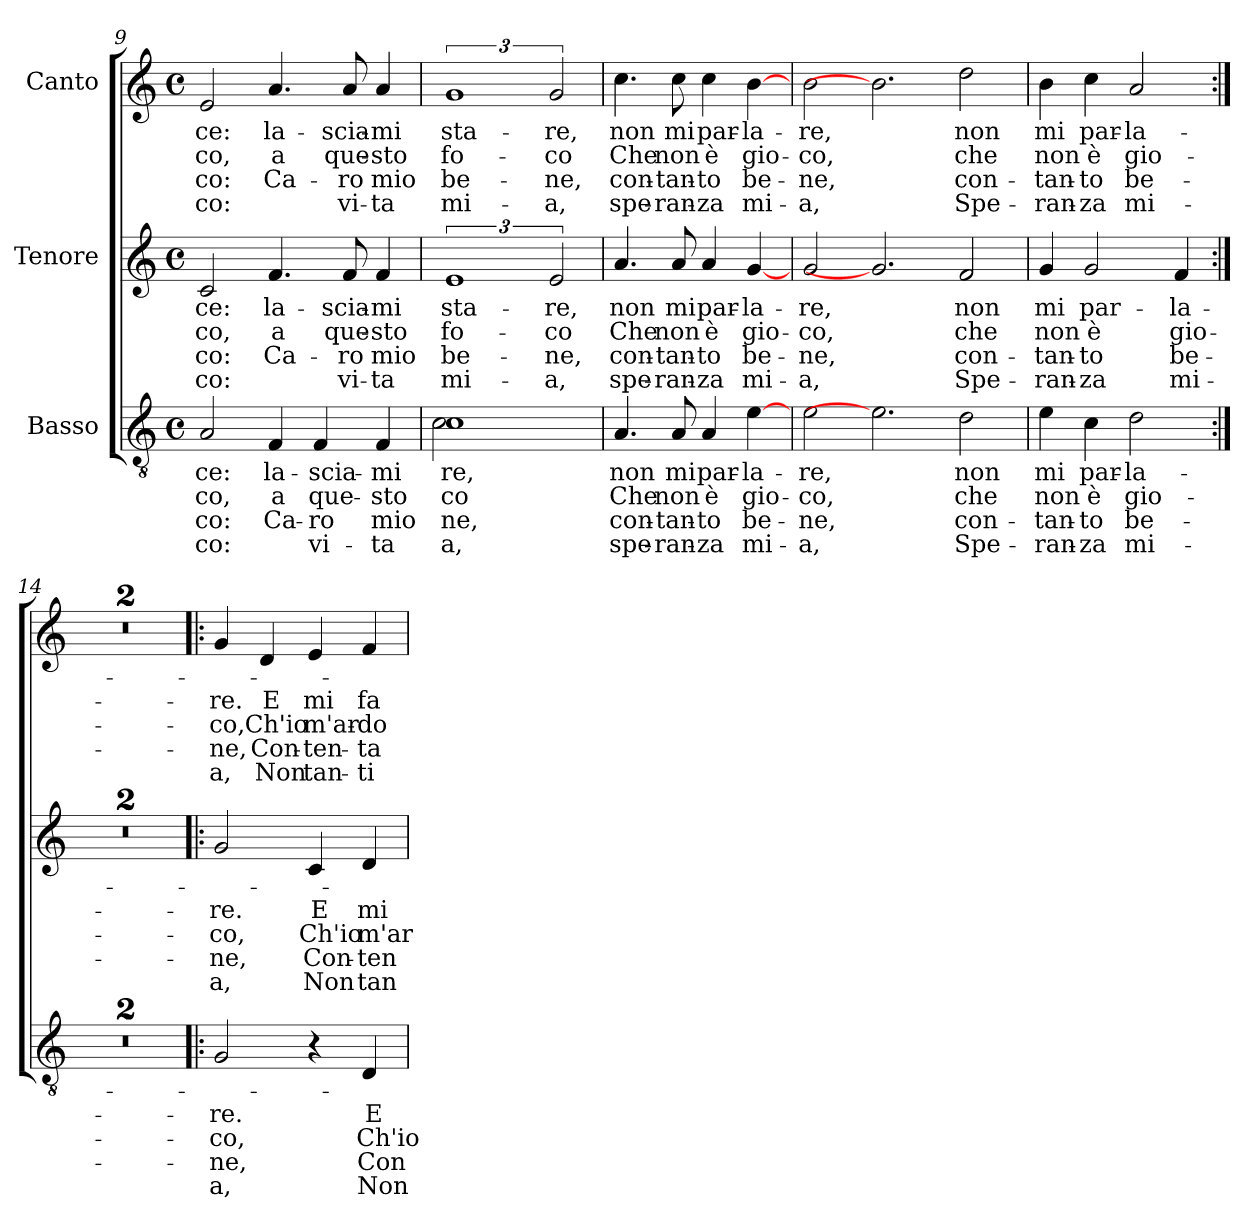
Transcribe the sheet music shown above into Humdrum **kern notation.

**kern	**text	**text	**text	**text	**text	**kern	**text	**text	**text	**text	**text	**kern	**text	**text	**text	**text	**text
*part3	*part3	*part3	*part3	*part3	*part3	*part2	*part2	*part2	*part2	*part2	*part2	*part1	*part1	*part1	*part1	*part1	*part1
*staff3	*staff3	*staff3	*staff3	*staff3	*staff3	*staff2	*staff2	*staff2	*staff2	*staff2	*staff2	*staff1	*staff1	*staff1	*staff1	*staff1	*staff1
*I"Basso	*	*	*	*	*	*I"Tenore	*	*	*	*	*	*I"Canto	*	*	*	*	*
*clefGv2	*	*	*	*	*	*clefG2	*	*	*	*	*	*clefG2	*	*	*	*	*
*k[]	*	*	*	*	*	*k[]	*	*	*	*	*	*k[]	*	*	*	*	*
*C:	*	*	*	*	*	*C:	*	*	*	*	*	*C:	*	*	*	*	*
*M4/4	*	*	*	*	*	*M4/4	*	*	*	*	*	*M4/4	*	*	*	*	*
*met(c)	*	*	*	*	*	*met(c)	*	*	*	*	*	*met(c)	*	*	*	*	*
=9	=9	=9	=9	=9	=9	=9	=9	=9	=9	=9	=9	=9	=9	=9	=9	=9	=9
!	!LO:LY:b	!LO:LY:b	!LO:LY:b	!LO:LY:b	!	!	!LO:LY:b	!LO:LY:b	!LO:LY:b	!LO:LY:b	!	!	!LO:LY:b	!LO:LY:b	!LO:LY:b	!LO:LY:b	!
2A/	-ce:	-co,	-co:	-co:	.	2c/	-ce:	-co,	-co:	-co:	.	2e/	-ce:	-co,	-co:	-co:	.
!	!LO:LY:b	!LO:LY:b	!LO:LY:b	!LO:LY:b	!	!	!LO:LY:b	!LO:LY:b	!LO:LY:b	!LO:LY:b	!	!	!LO:LY:b	!LO:LY:b	!LO:LY:b	!LO:LY:b	!
4F/	la-	a	Ca-	[o]	.	4.f/	la-	a	Ca-	[o]	.	4.a/	la-	a	Ca-	[o]	.
!	!LO:LY:b	!LO:LY:b	!LO:LY:b	!LO:LY:b	!	!	!	!	!	!	!	!	!	!	!	!	!
4F</	-scia-	que-	-ro	vi-	.	.	.	.	.	.	.	.	.	.	.	.	.
!	!	!	!	!	!	!	!LO:LY:b	!LO:LY:b	!LO:LY:b	!LO:LY:b	!	!	!LO:LY:b	!LO:LY:b	!LO:LY:b	!LO:LY:b	!
.	.	.	.	.	.	8f</	-scia-	que-	-ro	vi-	.	8a</	-scia-	que-	-ro	vi-	.
!	!LO:LY:b	!LO:LY:b	!LO:LY:b	!LO:LY:b	!	!	!LO:LY:b	!LO:LY:b	!LO:LY:b	!LO:LY:b	!	!	!LO:LY:b	!LO:LY:b	!LO:LY:b	!LO:LY:b	!
4F/	-mi	-sto	mio	-ta	.	4f/	-mi	-sto	mio	-ta	.	4a/	-mi	-sto	mio	-ta	.
=10!	=10!	=10!	=10!	=10!	=10!	=10!	=10!	=10!	=10!	=10!	=10!	=10!	=10!	=10!	=10!	=10!	=10!
!	!LO:LY:b	!LO:LY:b	!LO:LY:b	!LO:LY:b	!	!	!	!	!	!	!	!	!	!	!	!	!
*^	*	*	*	*	*	*	*	*	*	*	*	*	*	*	*	*	*
!	!	!LO:LY:b	!LO:LY:b	!LO:LY:b	!LO:LY:b	!	!	!LO:LY:b	!LO:LY:b	!LO:LY:b	!LO:LY:b	!	!	!LO:LY:b	!LO:LY:b	!LO:LY:b	!LO:LY:b	!
1c	2c<\	-re,	-co	-ne,	-a,	.	3%2e	sta-	fo-	be-	mi-	.	3%2g	sta-	fo-	be-	mi-	.
.	2ryy	.	.	.	.	.	.	.	.	.	.	.	.	.	.	.	.	.
!	!	!	!	!	!	!	!	!LO:LY:b	!LO:LY:b	!LO:LY:b	!LO:LY:b	!	!	!LO:LY:b	!LO:LY:b	!LO:LY:b	!LO:LY:b	!
.	.	.	.	.	.	.	3e/	-re,	-co	-ne,	-a,	.	3g/	-re,	-co	-ne,	-a,	.
*v	*v	*	*	*	*	*	*	*	*	*	*	*	*	*	*	*	*	*
=11!	=11!	=11!	=11!	=11!	=11!	=11!	=11!	=11!	=11!	=11!	=11!	=11!	=11!	=11!	=11!	=11!	=11!
!	!LO:LY:b	!LO:LY:b	!LO:LY:b	!LO:LY:b	!	!	!LO:LY:b	!LO:LY:b	!LO:LY:b	!LO:LY:b	!	!	!LO:LY:b	!LO:LY:b	!LO:LY:b	!LO:LY:b	!
4.A/	non	Che	con-	spe-	.	4.a/	non	Che	con-	spe-	.	4.cc\	non	Che	con-	spe-	.
!	!LO:LY:b	!LO:LY:b	!LO:LY:b	!LO:LY:b	!	!	!LO:LY:b	!LO:LY:b	!LO:LY:b	!LO:LY:b	!	!	!LO:LY:b	!LO:LY:b	!LO:LY:b	!LO:LY:b	!
8A</	mi	non	-tan-	-ran-	.	8a</	mi	non	-tan-	-ran-	.	8cc>\	mi	non	-tan-	-ran-	.
!	!LO:LY:b	!LO:LY:b	!LO:LY:b	!LO:LY:b	!	!	!LO:LY:b	!LO:LY:b	!LO:LY:b	!LO:LY:b	!	!	!LO:LY:b	!LO:LY:b	!LO:LY:b	!LO:LY:b	!
4A/	par-	è	-to	-za	.	4a/	par-	è	-to	-za	.	4cc\	par-	è	-to	-za	.
!	!LO:LY:b	!LO:LY:b	!LO:LY:b	!LO:LY:b	!	!	!LO:LY:b	!LO:LY:b	!LO:LY:b	!LO:LY:b	!	!	!LO:LY:b	!LO:LY:b	!LO:LY:b	!LO:LY:b	!
[4e	-la-	gio-	be-	mi-	.	[4g	-la-	gio-	be-	mi-	.	[4b	-la-	gio-	be-	mi-	.
=12!	=12!	=12!	=12!	=12!	=12!	=12!	=12!	=12!	=12!	=12!	=12!	=12!	=12!	=12!	=12!	=12!	=12!
!	!LO:LY:b	!LO:LY:b	!LO:LY:b	!LO:LY:b	!	!	!LO:LY:b	!LO:LY:b	!LO:LY:b	!LO:LY:b	!	!	!LO:LY:b	!LO:LY:b	!LO:LY:b	!LO:LY:b	!
2e\	-re,	-co,	-ne,	-a,	.	2g/	-re,	-co,	-ne,	-a,	.	2b\	-re,	-co,	-ne,	-a,	.
2.e]	.	.	.	.	.	2.g]	.	.	.	.	.	2.b]	.	.	.	.	.
!	!LO:LY:b	!LO:LY:b	!LO:LY:b	!LO:LY:b	!	!	!LO:LY:b	!LO:LY:b	!LO:LY:b	!LO:LY:b	!	!	!LO:LY:b	!LO:LY:b	!LO:LY:b	!LO:LY:b	!
2d\	non	che	con-	Spe-	.	2f/	non	che	con-	Spe-	.	2dd\	non	che	con-	Spe-	.
=13!	=13!	=13!	=13!	=13!	=13!	=13!	=13!	=13!	=13!	=13!	=13!	=13!	=13!	=13!	=13!	=13!	=13!
!	!LO:LY:b	!LO:LY:b	!LO:LY:b	!LO:LY:b	!	!	!LO:LY:b	!LO:LY:b	!LO:LY:b	!LO:LY:b	!	!	!LO:LY:b	!LO:LY:b	!LO:LY:b	!LO:LY:b	!
4e\	mi	non	-tan-	-ran-	.	4g/	mi	non	-tan-	-ran-	.	4b\	mi	non	-tan-	-ran-	.
!	!LO:LY:b	!LO:LY:b	!LO:LY:b	!LO:LY:b	!	!	!LO:LY:b	!LO:LY:b	!LO:LY:b	!LO:LY:b	!	!	!LO:LY:b	!LO:LY:b	!LO:LY:b	!LO:LY:b	!
4c\	par-	è	-to	-za	.	2g/	par-	è	-to	-za	.	4cc\	par-	è	-to	-za	.
!	!LO:LY:b	!LO:LY:b	!LO:LY:b	!LO:LY:b	!	!	!	!	!	!	!	!	!LO:LY:b	!LO:LY:b	!LO:LY:b	!LO:LY:b	!
2d\	-la-	gio-	be-	mi-	.	.	.	.	.	.	.	2a/	-la-	gio-	be-	mi-	.
!	!	!	!	!	!	!	!LO:LY:b	!LO:LY:b	!LO:LY:b	!LO:LY:b	!	!	!	!	!	!	!
.	.	.	.	.	.	4f/	-la-	gio-	be-	mi-	.	.	.	.	.	.	.
=14:|!	=14:|!	=14:|!	=14:|!	=14:|!	=14:|!	=14:|!	=14:|!	=14:|!	=14:|!	=14:|!	=14:|!	=14:|!	=14:|!	=14:|!	=14:|!	=14:|!	=14:|!
1r	.	.	.	.	.	1r	.	.	.	.	.	1r	.	.	.	.	.
=15	=15	=15	=15	=15	=15	=15	=15	=15	=15	=15	=15	=15	=15	=15	=15	=15	=15
1r	.	.	.	.	.	1r	.	.	.	.	.	1r	.	.	.	.	.
!!LO:LB:g=z
=16!|:	=16!|:	=16!|:	=16!|:	=16!|:	=16!|:	=16!|:	=16!|:	=16!|:	=16!|:	=16!|:	=16!|:	=16!|:	=16!|:	=16!|:	=16!|:	=16!|:	=16!|:
!	!	!LO:LY:b	!LO:LY:b	!LO:LY:b	!LO:LY:b	!	!	!LO:LY:b	!LO:LY:b	!LO:LY:b	!LO:LY:b	!	!	!LO:LY:b	!LO:LY:b	!LO:LY:b	!LO:LY:b
2G/	.	-re.	-co,	-ne,	a,	2g/	.	-re.	-co,	-ne,	a,	4g/	.	-re.	-co,	-ne,	a,
!	!	!	!	!	!	!	!	!	!	!	!	!	!	!LO:LY:b	!LO:LY:b	!LO:LY:b	!LO:LY:b
.	.	.	.	.	.	.	.	.	.	.	.	4d/	.	E	Ch'io	Con-	Non
!	!	!	!	!	!	!	!	!LO:LY:b	!LO:LY:b	!LO:LY:b	!LO:LY:b	!	!	!LO:LY:b	!LO:LY:b	!LO:LY:b	!LO:LY:b
4r	.	.	.	.	.	4c/	.	E	Ch'io	Con-	Non	4e/	.	mi	m'ar-	-ten-	tan-
!	!	!LO:LY:b	!LO:LY:b	!LO:LY:b	!LO:LY:b	!	!	!LO:LY:b	!LO:LY:b	!LO:LY:b	!LO:LY:b	!	!	!LO:LY:b	!LO:LY:b	!LO:LY:b	!LO:LY:b
4D/	.	E	Ch'io	Con-	Non	4d/	.	mi	m'ar-	-ten-	tan-	4f/	.	fa	-do	-ta-	-ti
=!	=!	=!	=!	=!	=!	=!	=!	=!	=!	=!	=!	=!	=!	=!	=!	=!	=!
*-	*-	*-	*-	*-	*-	*-	*-	*-	*-	*-	*-	*-	*-	*-	*-	*-	*-
